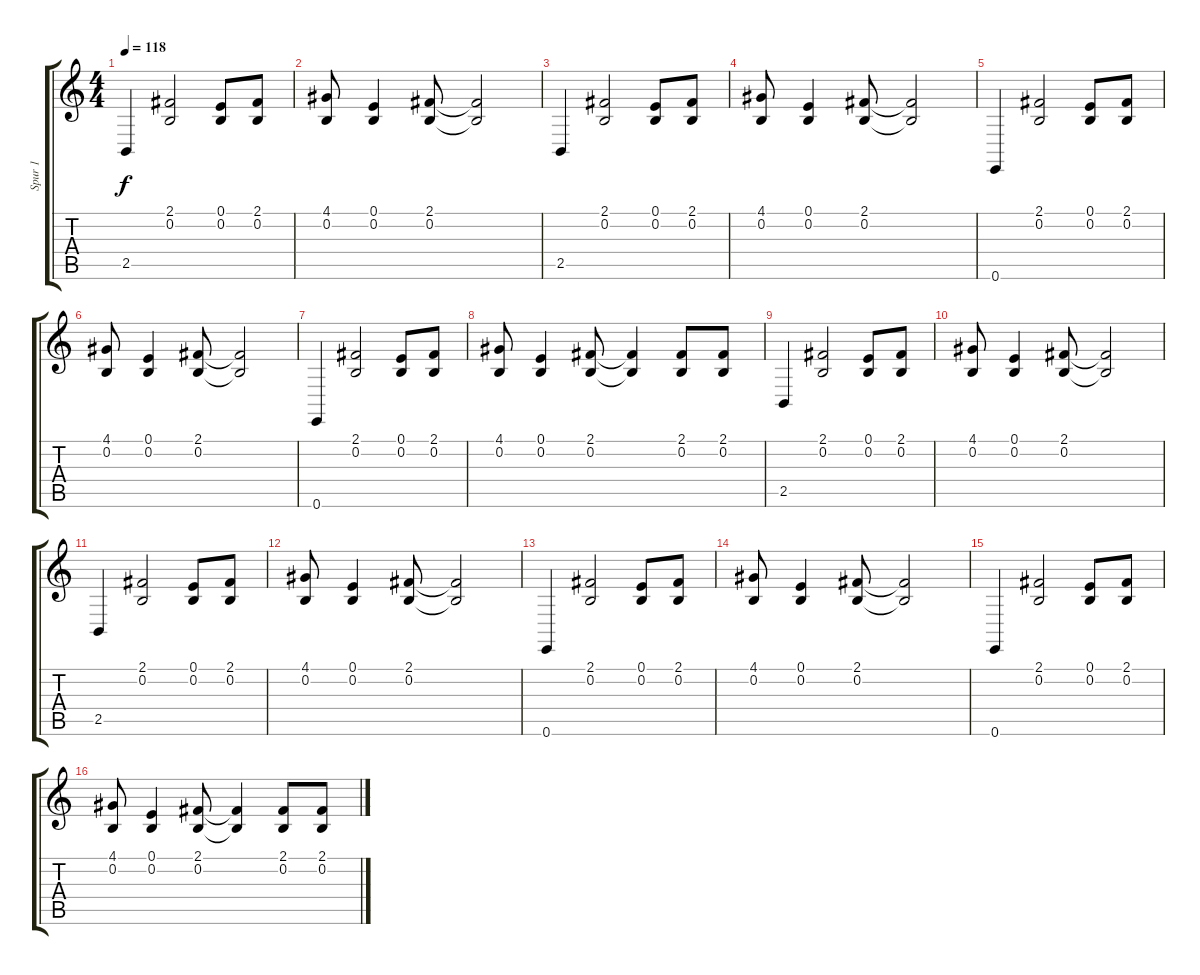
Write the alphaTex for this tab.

\track ("Spur 1" "Spur 1") {instrument acousticgrandpiano}
\staff {score tabs}
\tuning (E4 B3 G3 D3 A2 E2) {hide}
\ts (4 4)
\tempo 118
\clef g2
\ks c
2.5.4{dy f instrument pad5bowed} (2.1 0.2).2 (0.1 0.2).8 (2.1 0.2).8 |
(4.1 0.2).8 (0.1 0.2).4 (2.1 0.2).8 (2.1{t} 0.2{t}).2 |
2.5.4 (2.1 0.2).2 (0.1 0.2).8 (2.1 0.2).8 |
(4.1 0.2).8 (0.1 0.2).4 (2.1 0.2).8 (2.1{t} 0.2{t}).2 |
0.6.4 (2.1 0.2).2 (0.1 0.2).8 (2.1 0.2).8 |
(4.1 0.2).8 (0.1 0.2).4 (2.1 0.2).8 (2.1{t} 0.2{t}).2 |
0.6.4 (2.1 0.2).2 (0.1 0.2).8 (2.1 0.2).8 |
(4.1 0.2).8 (0.1 0.2).4 (2.1 0.2).8 (2.1{t} 0.2{t}).4 (2.1 0.2).8 (2.1 0.2).8 |
2.5.4{instrument pad6metallic} (2.1 0.2).2 (0.1 0.2).8 (2.1 0.2).8 |
(4.1 0.2).8 (0.1 0.2).4 (2.1 0.2).8 (2.1{t} 0.2{t}).2 |
2.5.4 (2.1 0.2).2 (0.1 0.2).8 (2.1 0.2).8 |
(4.1 0.2).8 (0.1 0.2).4 (2.1 0.2).8 (2.1{t} 0.2{t}).2 |
0.6.4 (2.1 0.2).2 (0.1 0.2).8 (2.1 0.2).8 |
(4.1 0.2).8 (0.1 0.2).4 (2.1 0.2).8 (2.1{t} 0.2{t}).2 |
0.6.4 (2.1 0.2).2 (0.1 0.2).8 (2.1 0.2).8 |
(4.1 0.2).8 (0.1 0.2).4 (2.1 0.2).8 (2.1{t} 0.2{t}).4 (2.1 0.2).8 (2.1 0.2).8
